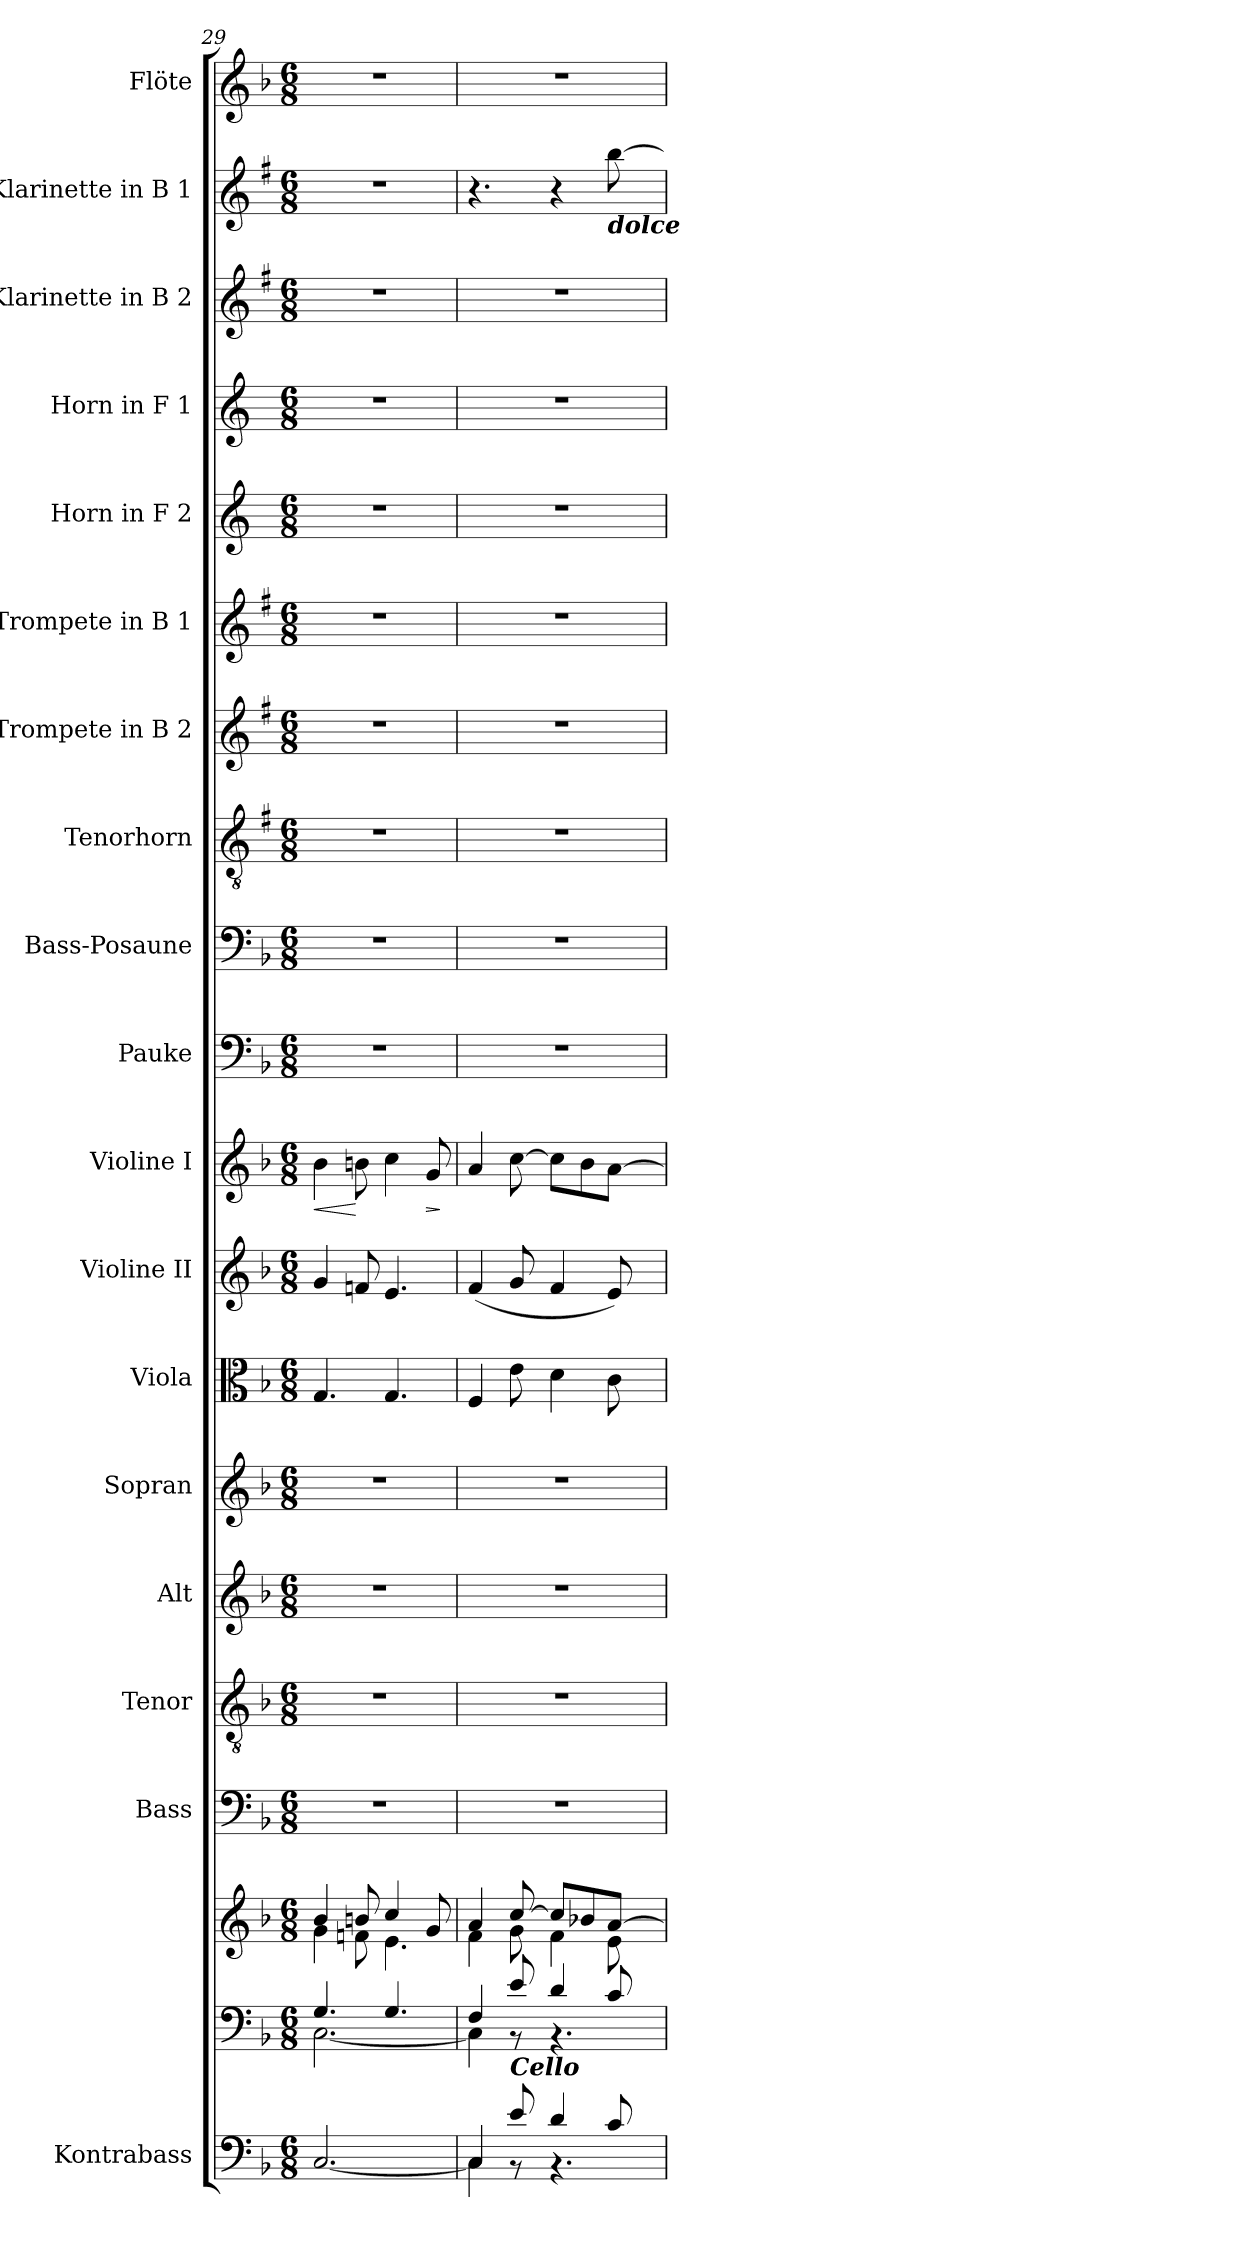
**kern	**kern	**kern	**kern	**kern	**kern	**kern	**kern	**kern	**kern	**dynam	**kern	**kern	**kern	**kern	**kern	**kern	**kern	**kern	**kern	**kern
*part19	*part18	*part18	*part17	*part16	*part15	*part14	*part13	*part12	*part11	*part11	*part10	*part9	*part8	*part7	*part6	*part5	*part4	*part3	*part2	*part1
*staff20	*staff19	*staff18	*staff17	*staff16	*staff15	*staff14	*staff13	*staff12	*staff11	*staff11	*staff10	*staff9	*staff8	*staff7	*staff6	*staff5	*staff4	*staff3	*staff2	*staff1
*I"Kontrabass	*	*	*I"Bass	*I"Tenor	*I"Alt	*I"Sopran	*I"Viola	*I"Violine II	*I"Violine I	*	*I"Pauke	*I"Bass-Posaune	*I"Tenorhorn	*I"Trompete in B 2	*I"Trompete in B 1	*I"Horn in F 2	*I"Horn in F 1	*I"Klarinette in B 2	*I"Klarinette in B 1	*I"Flöte
*I'Kb.	*	*	*I'B	*I'T	*I'A	*I'S	*I'Vla.	*I'Vl. II	*I'Vl. I	*	*I'Pk.	*I'B. Pos.	*I'T	*	*	*I'Hrn. 2	*I'Hrn. 1	*	*	*I'Fl.
*clefF4	*clefF4	*clefG2	*clefF4	*clefGv2	*clefG2	*clefG2	*clefC3	*clefG2	*clefG2	*	*clefF4	*clefF4	*clefGv2	*clefG2	*clefG2	*clefG2	*clefG2	*clefG2	*clefG2	*clefG2
*ITrd7c12	*	*	*	*	*	*	*	*	*	*	*	*	*ITrd1c2	*ITrd1c2	*ITrd1c2	*ITrd4c7	*ITrd4c7	*ITrd1c2	*ITrd1c2	*
*k[b-]	*k[b-]	*k[b-]	*k[b-]	*k[b-]	*k[b-]	*k[b-]	*k[b-]	*k[b-]	*k[b-]	*	*k[b-]	*k[b-]	*k[b-]	*k[b-]	*k[b-]	*k[b-]	*k[b-]	*k[b-]	*k[b-]	*k[b-]
*F:	*F:	*F:	*F:	*F:	*F:	*F:	*F:	*F:	*F:	*	*F:	*F:	*F:	*F:	*F:	*F:	*F:	*F:	*F:	*F:
*M6/8	*M6/8	*M6/8	*M6/8	*M6/8	*M6/8	*M6/8	*M6/8	*M6/8	*M6/8	*	*M6/8	*M6/8	*M6/8	*M6/8	*M6/8	*M6/8	*M6/8	*M6/8	*M6/8	*M6/8
=29	=29	=29	=29	=29	=29	=29	=29	=29	=29	=29	=29	=29	=29	=29	=29	=29	=29	=29	=29	=29
*	*^	*^	*	*	*	*	*	*	*	*	*	*	*	*	*	*	*	*	*	*
!	!	!	!	!	!	!	!	!	!	!	!	!LO:HP:b	!	!	!	!	!	!	!	!	!	!
[2.CC/	4.G/	[<2.C\	4b-/	4g\	2.r	2.r	2.r	2.r	4.G/	4g/	4b-\	<	2.r	2.r	2.r	2.r	2.r	2.r	2.r	2.r	2.r	2.r
.	.	.	8bn/	8fn\	.	.	.	.	.	8fn/	8bn\	[	.	.	.	.	.	.	.	.	.	.
.	4.G/	.	4cc/	4.e\	.	.	.	.	4.G/	4.e/	4cc\	.	.	.	.	.	.	.	.	.	.	.
!	!	!	!	!	!	!	!	!	!	!	!	!LO:HP:b	!	!	!	!	!	!	!	!	!	!
.	.	.	8g/	.	.	.	.	.	.	.	8g/	>	.	.	.	.	.	.	.	.	.	.
*	*v	*v	*	*	*	*	*	*	*	*	*	*	*	*	*	*	*	*	*	*	*	*
*	*	*v	*v	*	*	*	*	*	*	*	*	*	*	*	*	*	*	*	*	*	*
.	.	.	.	.	.	.	.	.	.	]	.	.	.	.	.	.	.	.	.	.
=30	=30	=30	=30	=30	=30	=30	=30	=30	=30	=30	=30	=30	=30	=30	=30	=30	=30	=30	=30	=30
*^	*^	*^	*	*	*	*	*	*	*	*	*	*	*	*	*	*	*	*	*	*
4CC/]	4CC\	4F/	4C\]	4a/	4f\	2.r	2.r	2.r	2.r	4F/	(<4f/	4a/	.	2.r	2.r	2.r	2.r	2.r	2.r	2.r	2.r	4.r	2.r
!LO:TX:a:Bi:t=Cello	!	!	!	!	!	!	!	!	!	!	!	!	!	!	!	!	!	!	!	!	!	!	!
8E/	8r	8e/	8r	[>8cc/	8g\	.	.	.	.	8e\	8g/	[8cc\	.	.	.	.	.	.	.	.	.	.	.
4D/	4.r	4d/	4.r	8cc/L]	4f\	.	.	.	.	4d\	4f/	8cc\L]	.	.	.	.	.	.	.	.	.	4r	.
.	.	.	.	8b-X/	.	.	.	.	.	.	.	8b-\	.	.	.	.	.	.	.	.	.	.	.
!	!	!	!	!	!	!	!	!	!	!	!	!	!	!	!	!	!	!	!	!	!	!LO:TX:b:Bi:t=dolce	!
8C/	.	8c/	.	[>8a/J	8e\	.	.	.	.	8c\	8e/)	[8a\J	.	.	.	.	.	.	.	.	.	[8aa\	.
*v	*v	*	*	*	*	*	*	*	*	*	*	*	*	*	*	*	*	*	*	*	*	*	*
*	*v	*v	*	*	*	*	*	*	*	*	*	*	*	*	*	*	*	*	*	*	*	*
*	*	*v	*v	*	*	*	*	*	*	*	*	*	*	*	*	*	*	*	*	*	*
=	=	=	=	=	=	=	=	=	=	=	=	=	=	=	=	=	=	=	=	=
*-	*-	*-	*-	*-	*-	*-	*-	*-	*-	*-	*-	*-	*-	*-	*-	*-	*-	*-	*-	*-
